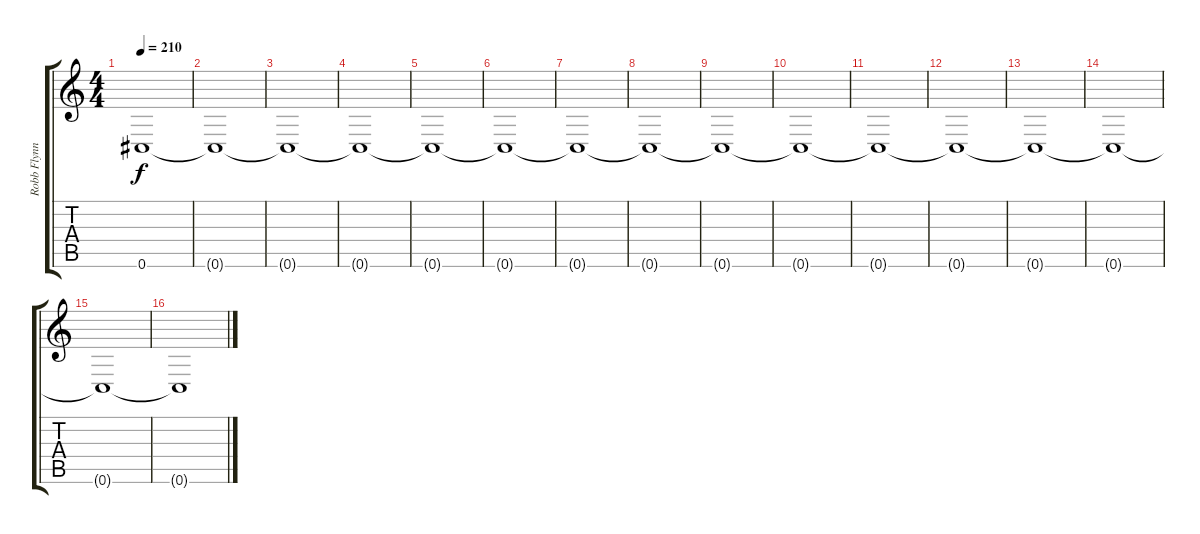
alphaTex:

\track ("Robb Flynn" "Robb Flynn") {instrument distortionguitar}
\staff {score tabs}
\tuning (Db4 Ab3 E3 B2 Gb2 Db2) {hide}
\ts (4 4)
\tempo 210
\clef g2
\ks c
0.6{t}.1{dy f} |
0.6{t}.1 |
0.6{t}.1 |
0.6{t}.1 |
0.6{t}.1 |
0.6{t}.1 |
0.6{t}.1 |
0.6{t}.1 |
0.6{t}.1 |
0.6{t}.1 |
0.6{t}.1 |
0.6{t}.1 |
0.6{t}.1 |
0.6{t}.1 |
0.6{t}.1 |
0.6{t}.1
